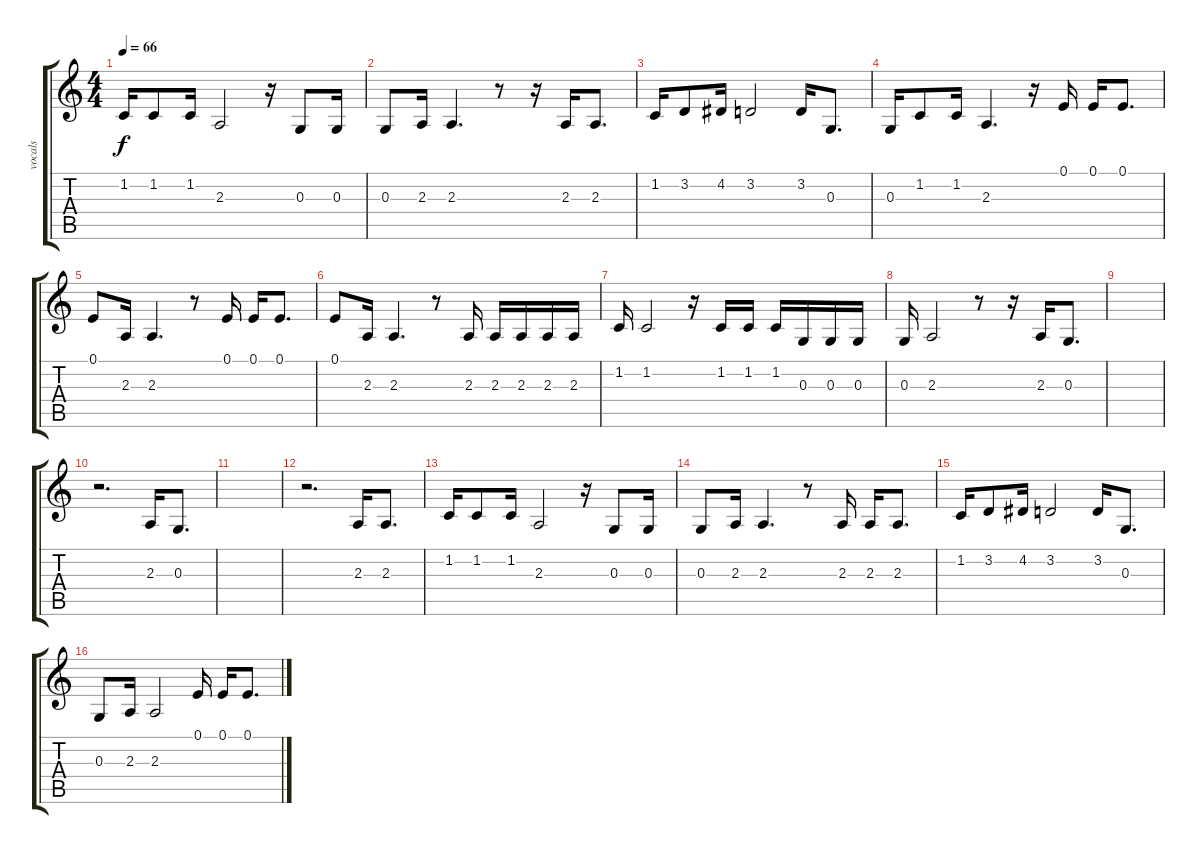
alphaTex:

\track ("vocals" "vocals") {instrument electricgrandpiano}
\staff {score tabs}
\tuning (E4 B3 G3 D3 A2 E2) {hide}
\ts (4 4)
\tempo 66
\clef g2
\ks c
1.2.16{dy f} 1.2.8 1.2.16 2.3.2 r.16 0.3.8 0.3.16 |
0.3.8 2.3.16 2.3.4{d} r.8 r.16 2.3.16 2.3.8{d} |
1.2.16 3.2.8 4.2.16 3.2.2 3.2.16 0.3.8{d} |
0.3.16 1.2.8 1.2.16 2.3.4{d} r.16 0.1.16 0.1.16 0.1.8{d} |
0.1.8 2.3.16 2.3.4{d} r.8 0.1.16 0.1.16 0.1.8{d} |
0.1.8 2.3.16 2.3.4{d} r.8 2.3.16 2.3.16 2.3.16 2.3.16 2.3.16 |
1.2.16 1.2.2 r.16 1.2.16 1.2.16 1.2.16 0.3.16 0.3.16 0.3.16 |
0.3.16 2.3.2 r.8 r.16 2.3.16 0.3.8{d} |
|
r.2{d} 2.3.16 0.3.8{d} |
|
r.2{d} 2.3.16 2.3.8{d} |
1.2.16 1.2.8 1.2.16 2.3.2 r.16 0.3.8 0.3.16 |
0.3.8 2.3.16 2.3.4{d} r.8 2.3.16 2.3.16 2.3.8{d} |
1.2.16 3.2.8 4.2.16 3.2.2 3.2.16 0.3.8{d} |
0.3.8 2.3.16 2.3.2 0.1.16 0.1.16 0.1.8{d}
